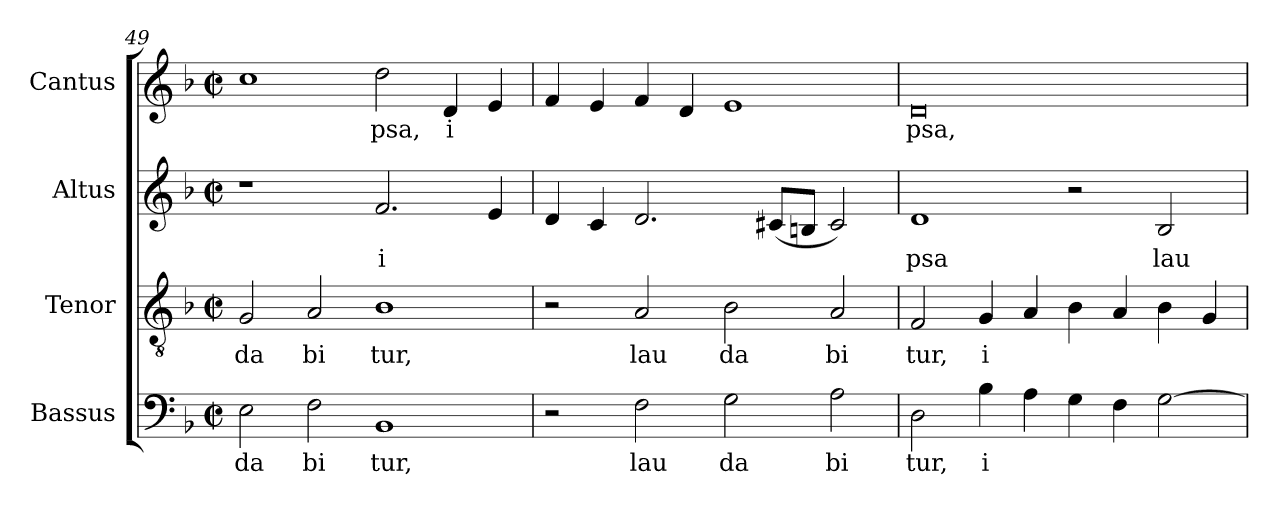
**kern	**text	**kern	**text	**kern	**text	**kern	**text
*part4	*part4	*part3	*part3	*part2	*part2	*part1	*part1
*staff4	*staff4	*staff3	*staff3	*staff2	*staff2	*staff1	*staff1
*I"Bassus	*	*I"Tenor	*	*I"Altus	*	*I"Cantus	*
*clefF4	*	*clefGv2	*	*clefG2	*	*clefG2	*
*k[b-]	*	*k[b-]	*	*k[b-]	*	*k[b-]	*
*F:	*	*F:	*	*F:	*	*F:	*
*M2/2	*	*M2/2	*	*M2/2	*	*M2/2	*
*met(c|)	*	*met(c|)	*	*met(c|)	*	*met(c|)	*
=49	=49	=49	=49	=49	=49	=49	=49
!	!LO:LY:b:cj	!	!LO:LY:b:cj	!	!	!	!LO:LY:b:cj
2E\	da	2G/	da	1r	.	1cc	--
!	!LO:LY:b:cj	!	!LO:LY:b:cj	!	!	!	!
2F\	bi	2A/	bi	.	.	.	.
!	!LO:LY:b:cj	!	!LO:LY:b:cj	!	!LO:LY:b:cj	!	!LO:LY:b:cj
1BB-	tur,	1B-	tur,	2.f/	i	2dd\	-psa,
!	!	!	!	!	!	!	!LO:LY:b:cj
.	.	.	.	.	.	4d/	i-
!	!	!	!	!	!LO:LY:b:cj	!	!LO:LY:b:cj
.	.	.	.	4e/	.	4e/	--
=50	=50	=50	=50	=50	=50	=50	=50
!	!	!	!	!	!LO:LY:b:cj	!	!LO:LY:b:cj
2r	.	2r	.	4d/	.	4f/	--
!	!	!	!	!	!LO:LY:b:cj	!	!LO:LY:b:cj
.	.	.	.	4c/	.	4e/	--
!	!LO:LY:b:cj	!	!LO:LY:b:cj	!	!LO:LY:b:cj	!	!LO:LY:b:cj
2F\	lau	2A/	lau	2.d/	.	4f/	--
!	!	!	!	!	!	!	!LO:LY:b:cj
.	.	.	.	.	.	4d/	--
!	!LO:LY:b:cj	!	!LO:LY:b:cj	!	!	!	!LO:LY:b:cj
2G\	da	2B-\	da	.	.	1e	--
!	!	!	!	!	!LO:LY:b:cj	!	!
.	.	.	.	(<8c#/L	.	.	.
!	!	!	!	!	!LO:LY:b:cj	!	!
.	.	.	.	8B/J	.	.	.
!	!LO:LY:b:cj	!	!LO:LY:b:cj	!	!LO:LY:b:cj	!	!
2A\	bi	2A/	bi	2c#/)	.	.	.
=51	=51	=51	=51	=51	=51	=51	=51
!	!LO:LY:b:cj	!	!LO:LY:b:cj	!	!LO:LY:b:cj	!	!LO:LY:b:cj
2D\	tur,	2F/	tur,	1d	psa	0d	-psa,
!	!LO:LY:b:cj	!	!LO:LY:b:cj	!	!	!	!
4B-\	i	4G/	i	.	.	.	.
!	!LO:LY:b:cj	!	!LO:LY:b:cj	!	!	!	!
4A\	.	4A/	.	.	.	.	.
!	!LO:LY:b:cj	!	!LO:LY:b:cj	!	!	!	!
4G\	.	4B-\	.	2r	.	.	.
!	!LO:LY:b:cj	!	!LO:LY:b:cj	!	!	!	!
4F\	.	4A/	.	.	.	.	.
!	!LO:LY:b:cj	!	!LO:LY:b:cj	!	!LO:LY:b:cj	!	!
[<2G\	.	4B-\	.	2B-/	lau	.	.
!	!	!	!LO:LY:b:cj	!	!	!	!
.	.	4G/	.	.	.	.	.
=	=	=	=	=	=	=	=
*-	*-	*-	*-	*-	*-	*-	*-
